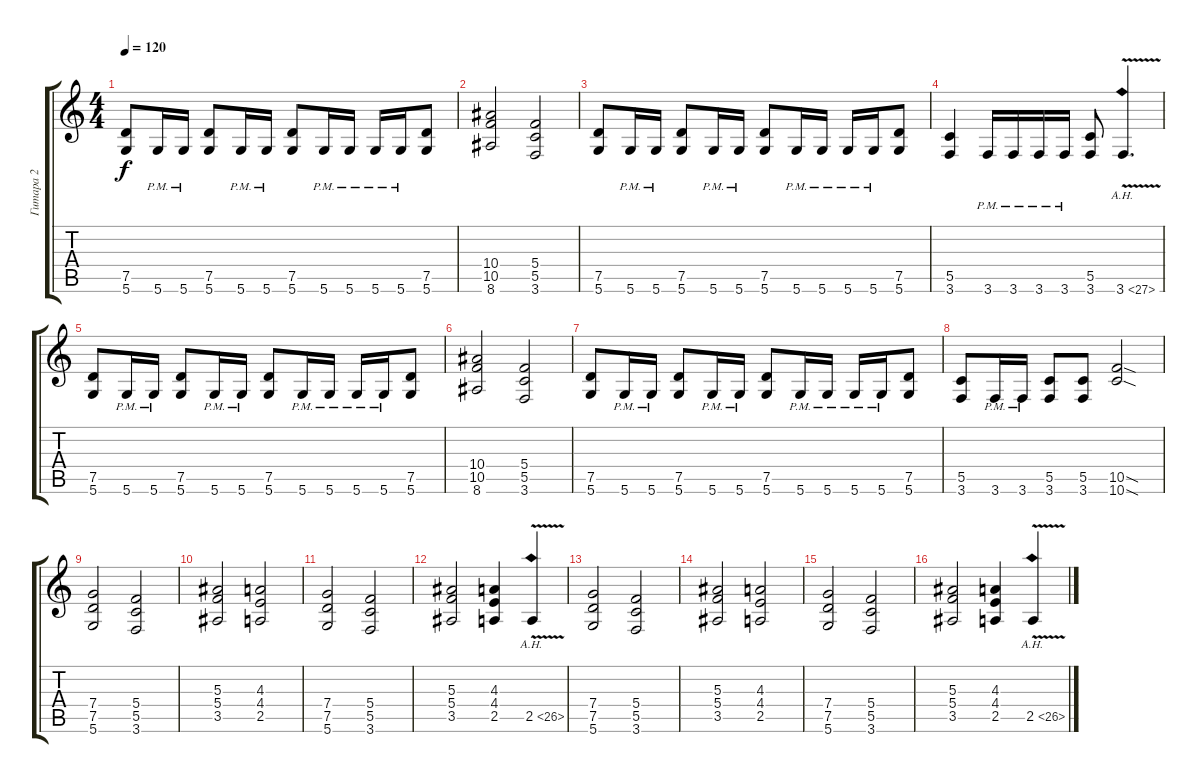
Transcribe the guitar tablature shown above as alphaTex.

\track ("Гитара 2" "Гитара 2") {instrument overdrivenguitar}
\staff {score tabs}
\tuning (D4 A3 F3 C3 G2 D2) {hide}
\ts (4 4)
\tempo 120
\clef g2
\ks c
(7.5 5.6).8{dy f} 5.6{pm}.16 5.6{pm}.16 (7.5 5.6).8 5.6{pm}.16 5.6{pm}.16 (7.5 5.6).8 5.6{pm}.16 5.6{pm}.16 5.6{pm}.16 5.6{pm}.16 (7.5 5.6).8 |
(10.4 10.5 8.6).2 (5.4 5.5 3.6).2 |
(7.5 5.6).8 5.6{pm}.16 5.6{pm}.16 (7.5 5.6).8 5.6{pm}.16 5.6{pm}.16 (7.5 5.6).8 5.6{pm}.16 5.6{pm}.16 5.6{pm}.16 5.6{pm}.16 (7.5 5.6).8 |
(5.5 3.6).4 3.6{pm}.16 3.6{pm}.16 3.6{pm}.16 3.6{pm}.16 (5.5 3.6).8 3.6{ah 24 v}.4{d} |
(7.5 5.6).8 5.6{pm}.16 5.6{pm}.16 (7.5 5.6).8 5.6{pm}.16 5.6{pm}.16 (7.5 5.6).8 5.6{pm}.16 5.6{pm}.16 5.6{pm}.16 5.6{pm}.16 (7.5 5.6).8 |
(10.4 10.5 8.6).2 (5.4 5.5 3.6).2 |
(7.5 5.6).8 5.6{pm}.16 5.6{pm}.16 (7.5 5.6).8 5.6{pm}.16 5.6{pm}.16 (7.5 5.6).8 5.6{pm}.16 5.6{pm}.16 5.6{pm}.16 5.6{pm}.16 (7.5 5.6).8 |
(5.5 3.6).8 3.6{pm}.16 3.6{pm}.16 (5.5 3.6).8 (5.5 3.6).8 (10.5{sod} 10.6{sod}).2 |
(7.4 7.5 5.6).2 (5.4 5.5 3.6).2 |
(5.3 5.4 3.5).2 (4.3 4.4 2.5).2 |
(7.4 7.5 5.6).2 (5.4 5.5 3.6).2 |
(5.3 5.4 3.5).2 (4.3 4.4 2.5).4 2.5{ah 24 v}.4 |
(7.4 7.5 5.6).2 (5.4 5.5 3.6).2 |
(5.3 5.4 3.5).2 (4.3 4.4 2.5).2 |
(7.4 7.5 5.6).2 (5.4 5.5 3.6).2 |
(5.3 5.4 3.5).2 (4.3 4.4 2.5).4 2.5{ah 24 v}.4
